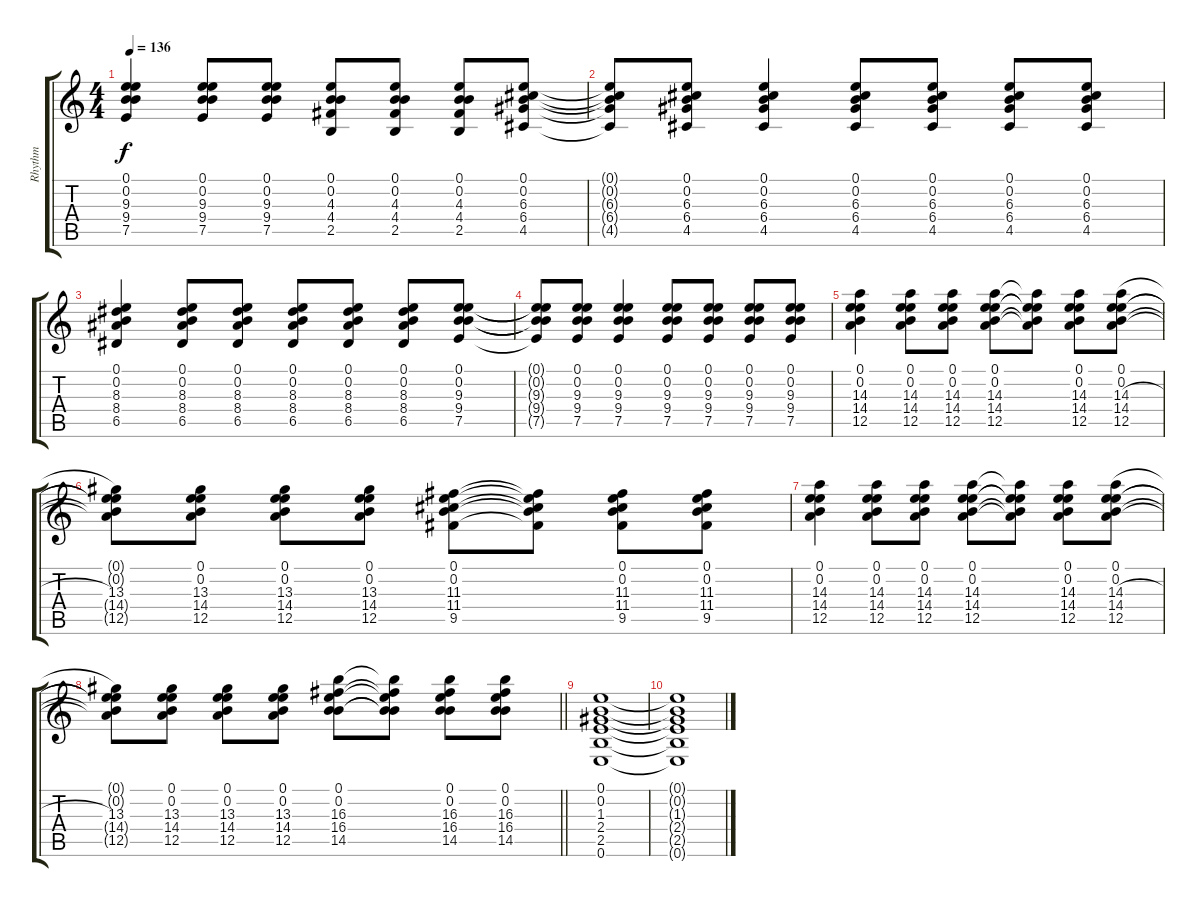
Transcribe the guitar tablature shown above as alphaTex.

\track ("Rhythm" "Rhythm") {instrument overdrivenguitar}
\staff {score tabs}
\tuning (E4 B3 G3 D3 A2 E2) {hide}
\ts (4 4)
\tempo 136
\clef g2
\ks c
(0.1 0.2 9.3 9.4 7.5).4{dy f} (0.1 0.2 9.3 9.4 7.5).8 (0.1 0.2 9.3 9.4 7.5).8 (0.1 0.2 4.3 4.4 2.5).8 (0.1 0.2 4.3 4.4 2.5).8 (0.1 0.2 4.3 4.4 2.5).8 (0.1 0.2 6.3 6.4 4.5).8 |
(0.1{t} 0.2{t} 6.3{t} 6.4{t} 4.5{t}).8 (0.1 0.2 6.3 6.4 4.5).8 (0.1 0.2 6.3 6.4 4.5).4 (0.1 0.2 6.3 6.4 4.5).8 (0.1 0.2 6.3 6.4 4.5).8 (0.1 0.2 6.3 6.4 4.5).8 (0.1 0.2 6.3 6.4 4.5).8 |
(0.1 0.2 8.3 8.4 6.5).4 (0.1 0.2 8.3 8.4 6.5).8 (0.1 0.2 8.3 8.4 6.5).8 (0.1 0.2 8.3 8.4 6.5).8 (0.1 0.2 8.3 8.4 6.5).8 (0.1 0.2 8.3 8.4 6.5).8 (0.1 0.2 9.3 9.4 7.5).8 |
(0.1{t} 0.2{t} 9.3{t} 9.4{t} 7.5{t}).8 (0.1 0.2 9.3 9.4 7.5).8 (0.1 0.2 9.3 9.4 7.5).4 (0.1 0.2 9.3 9.4 7.5).8 (0.1 0.2 9.3 9.4 7.5).8 (0.1 0.2 9.3 9.4 7.5).8 (0.1 0.2 9.3 9.4 7.5).8 |
(0.1 0.2 14.3 14.4 12.5).4 (0.1 0.2 14.3 14.4 12.5).8 (0.1 0.2 14.3 14.4 12.5).8 (0.1 0.2 14.3 14.4 12.5).8 (0.1{t} 0.2{t} 14.3{t} 14.4{t} 12.5{t}).8 (0.1 0.2 14.3 14.4 12.5).8 (0.1 0.2 14.3{h} 14.4 12.5).8 |
(0.1{t} 0.2{t} 13.3 14.4{t} 12.5{t}).8 (0.1 0.2 13.3 14.4 12.5).8 (0.1 0.2 13.3 14.4 12.5).8 (0.1 0.2 13.3 14.4 12.5).8 (0.1 0.2 11.3 11.4 9.5).8 (0.1{t} 0.2{t} 11.3{t} 11.4{t} 9.5{t}).8 (0.1 0.2 11.3 11.4 9.5).8 (0.1 0.2 11.3 11.4 9.5).8 |
(0.1 0.2 14.3 14.4 12.5).4 (0.1 0.2 14.3 14.4 12.5).8 (0.1 0.2 14.3 14.4 12.5).8 (0.1 0.2 14.3 14.4 12.5).8 (0.1{t} 0.2{t} 14.3{t} 14.4{t} 12.5{t}).8 (0.1 0.2 14.3 14.4 12.5).8 (0.1 0.2 14.3{h} 14.4 12.5).8 |
\barLineRight lightlight
(0.1{t} 0.2{t} 13.3 14.4{t} 12.5{t}).8 (0.1 0.2 13.3 14.4 12.5).8 (0.1 0.2 13.3 14.4 12.5).8 (0.1 0.2 13.3 14.4 12.5).8 (0.1 0.2 16.3 16.4 14.5).8 (0.1{t} 0.2{t} 16.3{t} 16.4{t} 14.5{t}).8 (0.1 0.2 16.3 16.4 14.5).8 (0.1 0.2 16.3 16.4 14.5).8 |
(0.1 0.2 1.3 2.4 2.5 0.6).1 |
(0.1{t} 0.2{t} 1.3{t} 2.4{t} 2.5{t} 0.6{t}).1
